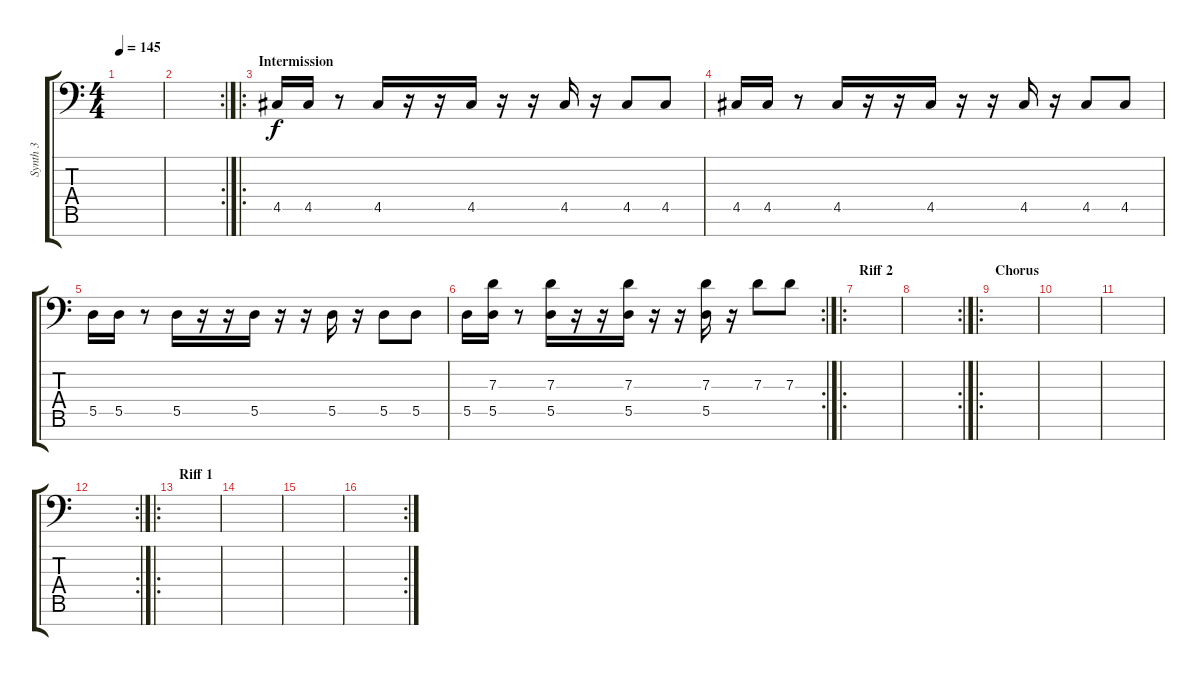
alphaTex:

\track ("Synth 3" "Synth 3") {instrument lead8bassandlead}
\staff {score tabs}
\tuning (E4 B3 G3 D3 A2 E2 C-1) {hide}
\ts (4 4)
\tempo 145
\clef f4
\ks c
|
\rc 2
|
\ro
\section ("" "Intermission")
4.5.16 4.5.16 r.8 4.5.16 r.16 r.16 4.5.16 r.16 r.16 4.5.16 r.16 4.5.8 4.5.8 |
4.5.16 4.5.16 r.8 4.5.16 r.16 r.16 4.5.16 r.16 r.16 4.5.16 r.16 4.5.8 4.5.8 |
5.5.16 5.5.16 r.8 5.5.16 r.16 r.16 5.5.16 r.16 r.16 5.5.16 r.16 5.5.8 5.5.8 |
\rc 2
5.5.16 (7.3 5.5).16 r.8 (7.3 5.5).16 r.16 r.16 (7.3 5.5).16 r.16 r.16 (7.3 5.5).16 r.16 7.3.8 7.3.8 |
\ro
\section ("" "Riff 2")
|
\rc 2
|
\ro
\section ("" "Chorus")
|
|
|
\rc 2
|
\ro
\section ("" "Riff 1")
|
|
|
\rc 2
